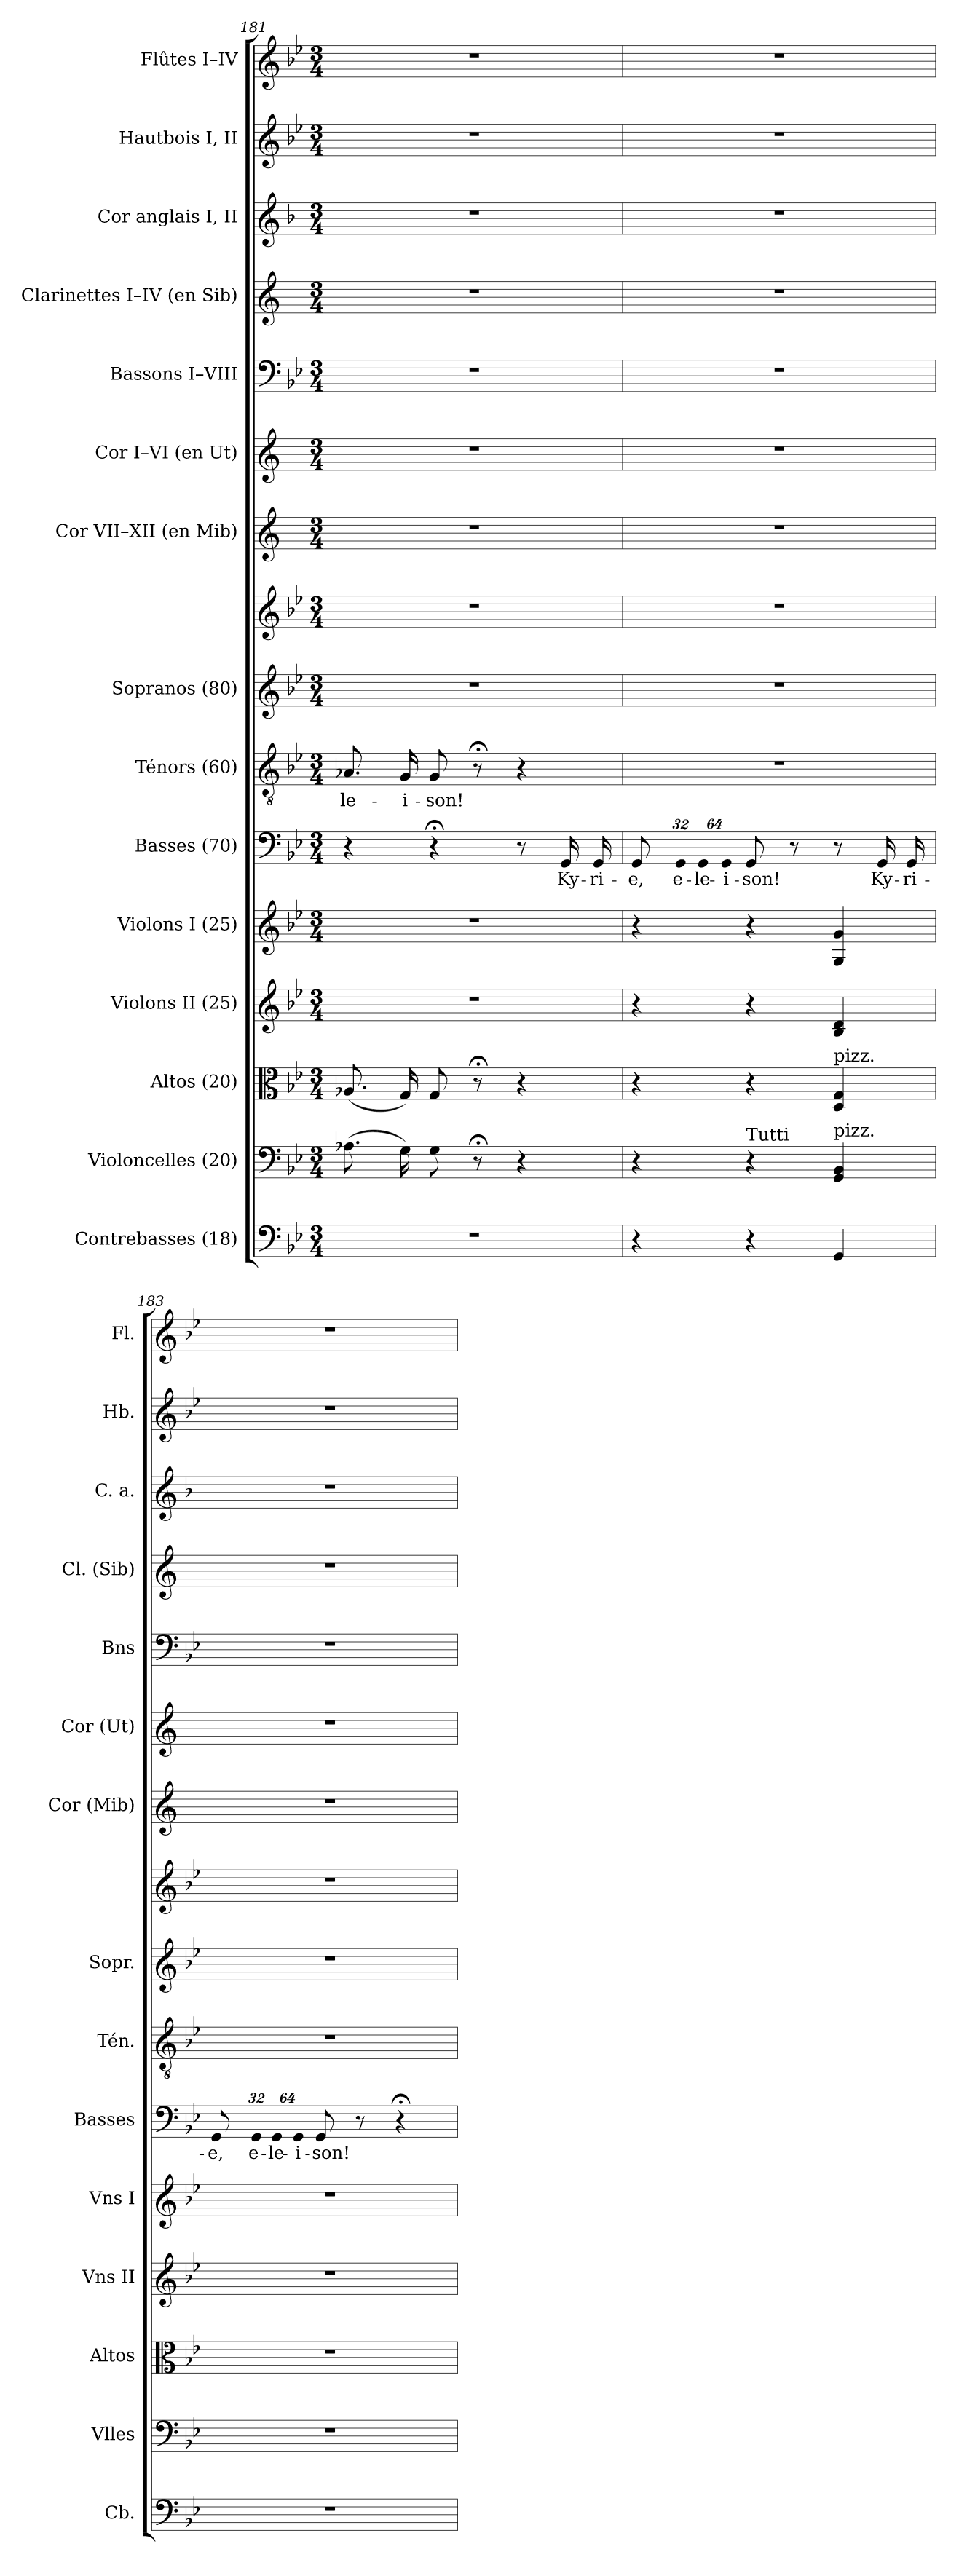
**kern	**kern	**kern	**kern	**kern	**kern	**text	**kern	**text	**kern	**kern	**kern	**kern	**kern	**kern	**kern	**kern	**kern
*part15	*part14	*part13	*part12	*part11	*part10	*part10	*part9	*part9	*part8	*part8	*part7	*part6	*part5	*part4	*part3	*part2	*part1
*staff16	*staff15	*staff14	*staff13	*staff12	*staff11	*staff11	*staff10	*staff10	*staff9	*staff8	*staff7	*staff6	*staff5	*staff4	*staff3	*staff2	*staff1
*I"Contrebasses (18)	*I"Violoncelles (20)	*I"Altos (20)	*I"Violons II (25)	*I"Violons I (25)	*I"Basses (70)	*	*I"Ténors (60)	*	*I"Sopranos (80)	*	*I"Cor VII–XII (en Mib)	*I"Cor I–VI (en Ut)	*I"Bassons I–VIII	*I"Clarinettes I–IV (en Sib)	*I"Cor anglais I, II	*I"Hautbois I, II	*I"Flûtes I–IV
*I'Cb.	*I'Vlles	*I'Altos	*I'Vns II	*I'Vns I	*I'Basses	*	*I'Tén.	*	*I'Sopr.	*	*I'Cor (Mib)	*I'Cor (Ut)	*I'Bns	*I'Cl. (Sib)	*I'C. a.	*I'Hb.	*I'Fl.
!!LO:PB:g=z
*clefF4	*clefF4	*clefC3	*clefG2	*clefG2	*clefF4	*	*clefGv2	*	*clefG2	*clefG2	*clefG2	*clefG2	*clefF4	*clefG2	*clefG2	*clefG2	*clefG2
*ITrd7c12	*	*	*	*	*	*	*ITrd7c12	*	*	*	*ITrd5c9	*ITrd7c12	*	*ITrd1c2	*ITrd4c7	*	*
*k[b-e-]	*k[b-e-]	*k[b-e-]	*k[b-e-]	*k[b-e-]	*k[b-e-]	*	*k[b-e-]	*	*k[b-e-]	*k[b-e-]	*k[b-e-a-]	*k[]	*k[b-e-]	*k[b-e-]	*k[b-e-]	*k[b-e-]	*k[b-e-]
*B-:	*B-:	*B-:	*B-:	*B-:	*B-:	*	*B-:	*	*B-:	*B-:	*E-:	*C:	*B-:	*B-:	*B-:	*B-:	*B-:
*M3/4	*M3/4	*M3/4	*M3/4	*M3/4	*M3/4	*	*M3/4	*	*M3/4	*M3/4	*M3/4	*M3/4	*M3/4	*M3/4	*M3/4	*M3/4	*M3/4
=181	=181	=181	=181	=181	=181	=181	=181	=181	=181	=181	=181	=181	=181	=181	=181	=181	=181
!LO:N:vis=1	!	!	!LO:N:vis=1	!LO:N:vis=1	!	!	!	!	!	!	!	!	!	!	!	!	!
!	!	!	!	!	!	!	!	!LO:LY:b:color=#000000	!LO:N:vis=1	!LO:N:vis=1	!LO:N:vis=1	!LO:N:vis=1	!LO:N:vis=1	!LO:N:vis=1	!LO:N:vis=1	!LO:N:vis=1	!LO:N:vis=1
2.r	(8.A-Xi\	(8.A-Xi/	2.r	2.r	4r	.	8.AA-Xi/	-le-	2.r	2.r	2.r	2.r	2.r	2.r	2.r	2.r	2.r
!	!	!	!	!	!	!	!	!LO:LY:b:color=#000000	!	!	!	!	!	!	!	!	!
.	16Gi\)	16Gi/)	.	.	.	.	16GGi/	-i-	.	.	.	.	.	.	.	.	.
!	!	!	!	!	!	!	!	!LO:LY:b:color=#000000	!	!	!	!	!	!	!	!	!
.	8Gi\	8Gi/	.	.	4r;	.	8GGi/	-son!	.	.	.	.	.	.	.	.	.
.	8r;	8r;	.	.	.	.	8r;	.	.	.	.	.	.	.	.	.	.
.	4r	4r	.	.	8r	.	4r	.	.	.	.	.	.	.	.	.	.
!	!	!	!	!	!	!LO:LY:b:color=#000000	!	!	!	!	!	!	!	!	!	!	!
.	.	.	.	.	16GGi/	Ky-	.	.	.	.	.	.	.	.	.	.	.
!	!	!	!	!	!	!LO:LY:b:color=#000000	!	!	!	!	!	!	!	!	!	!	!
.	.	.	.	.	16GGi/	-ri-	.	.	.	.	.	.	.	.	.	.	.
=182	=182	=182	=182	=182	=182	=182	=182	=182	=182	=182	=182	=182	=182	=182	=182	=182	=182
!	!	!	!	!	!	!LO:LY:b:color=#000000	!LO:N:vis=1	!	!LO:N:vis=1	!LO:N:vis=1	!LO:N:vis=1	!LO:N:vis=1	!LO:N:vis=1	!LO:N:vis=1	!LO:N:vis=1	!LO:N:vis=1	!LO:N:vis=1
4r	4r	4r	4r	4r	8GGi/	-e,	2.r	.	2.r	2.r	2.r	2.r	2.r	2.r	2.r	2.r	2.r
*	*	*	*	*	*Xbrackettup	*	*	*	*	*	*	*	*	*	*	*	*
!	!	!	!	!	!LO:N:vis=16	!	!	!	!	!	!	!	!	!	!	!	!
!	!	!	!	!	!	!LO:LY:b:color=#000000	!	!	!	!	!	!	!	!	!	!	!
.	.	.	.	.	512%21GGi/	e-	.	.	.	.	.	.	.	.	.	.	.
!	!	!	!	!	!LO:N:vis=16	!	!	!	!	!	!	!	!	!	!	!	!
!	!	!	!	!	!	!LO:LY:b:color=#000000	!	!	!	!	!	!	!	!	!	!	!
.	.	.	.	.	1024%43GGi/	-le-	.	.	.	.	.	.	.	.	.	.	.
!	!	!	!	!	!LO:N:vis=16	!	!	!	!	!	!	!	!	!	!	!	!
!	!	!	!	!	!	!LO:LY:b:color=#000000	!	!	!	!	!	!	!	!	!	!	!
.	.	.	.	.	1024%43GGi/	-i-	.	.	.	.	.	.	.	.	.	.	.
!	!LO:TX:a:t=Tutti	!	!	!	!	!	!	!	!	!	!	!	!	!	!	!	!
!	!	!	!	!	!	!LO:LY:b:color=#000000	!	!	!	!	!	!	!	!	!	!	!
4r	4r	4r	4r	4r	8GGi/	-son!	.	.	.	.	.	.	.	.	.	.	.
.	.	.	.	.	8r	.	.	.	.	.	.	.	.	.	.	.	.
!	!	!LO:TX:a:t=pizz.	!	!	!	!	!	!	!	!	!	!	!	!	!	!	!
!	!LO:TX:a:t=pizz.	!	!	!	!	!	!	!	!	!	!	!	!	!	!	!	!
4GGGi/	4GGi/ 4BB-i	4Di/ 4Gi	4B-i/ 4di	4Gi/ 4gi	8r	.	.	.	.	.	.	.	.	.	.	.	.
!	!	!	!	!	!	!LO:LY:b:color=#000000	!	!	!	!	!	!	!	!	!	!	!
.	.	.	.	.	16GGi/	Ky-	.	.	.	.	.	.	.	.	.	.	.
!	!	!	!	!	!	!LO:LY:b:color=#000000	!	!	!	!	!	!	!	!	!	!	!
.	.	.	.	.	16GGi/	-ri-	.	.	.	.	.	.	.	.	.	.	.
=183	=183	=183	=183	=183	=183	=183	=183	=183	=183	=183	=183	=183	=183	=183	=183	=183	=183
!LO:N:vis=1	!LO:N:vis=1	!LO:N:vis=1	!LO:N:vis=1	!LO:N:vis=1	!	!	!	!	!	!	!	!	!	!	!	!	!
!	!	!	!	!	!	!LO:LY:b:color=#000000	!LO:N:vis=1	!	!LO:N:vis=1	!LO:N:vis=1	!LO:N:vis=1	!LO:N:vis=1	!LO:N:vis=1	!LO:N:vis=1	!LO:N:vis=1	!LO:N:vis=1	!LO:N:vis=1
2.r	2.r	2.r	2.r	2.r	8GGi/	-e,	2.r	.	2.r	2.r	2.r	2.r	2.r	2.r	2.r	2.r	2.r
!	!	!	!	!	!LO:N:vis=16	!	!	!	!	!	!	!	!	!	!	!	!
!	!	!	!	!	!	!LO:LY:b:color=#000000	!	!	!	!	!	!	!	!	!	!	!
.	.	.	.	.	512%21GGi/	e-	.	.	.	.	.	.	.	.	.	.	.
!	!	!	!	!	!LO:N:vis=16	!	!	!	!	!	!	!	!	!	!	!	!
!	!	!	!	!	!	!LO:LY:b:color=#000000	!	!	!	!	!	!	!	!	!	!	!
.	.	.	.	.	1024%43GGi/	-le-	.	.	.	.	.	.	.	.	.	.	.
!	!	!	!	!	!LO:N:vis=16	!	!	!	!	!	!	!	!	!	!	!	!
!	!	!	!	!	!	!LO:LY:b:color=#000000	!	!	!	!	!	!	!	!	!	!	!
.	.	.	.	.	1024%43GGi/	-i-	.	.	.	.	.	.	.	.	.	.	.
!	!	!	!	!	!	!LO:LY:b:color=#000000	!	!	!	!	!	!	!	!	!	!	!
.	.	.	.	.	8GGi/	-son!	.	.	.	.	.	.	.	.	.	.	.
.	.	.	.	.	8r	.	.	.	.	.	.	.	.	.	.	.	.
.	.	.	.	.	4r;	.	.	.	.	.	.	.	.	.	.	.	.
=	=	=	=	=	=	=	=	=	=	=	=	=	=	=	=	=	=
*-	*-	*-	*-	*-	*-	*-	*-	*-	*-	*-	*-	*-	*-	*-	*-	*-	*-
